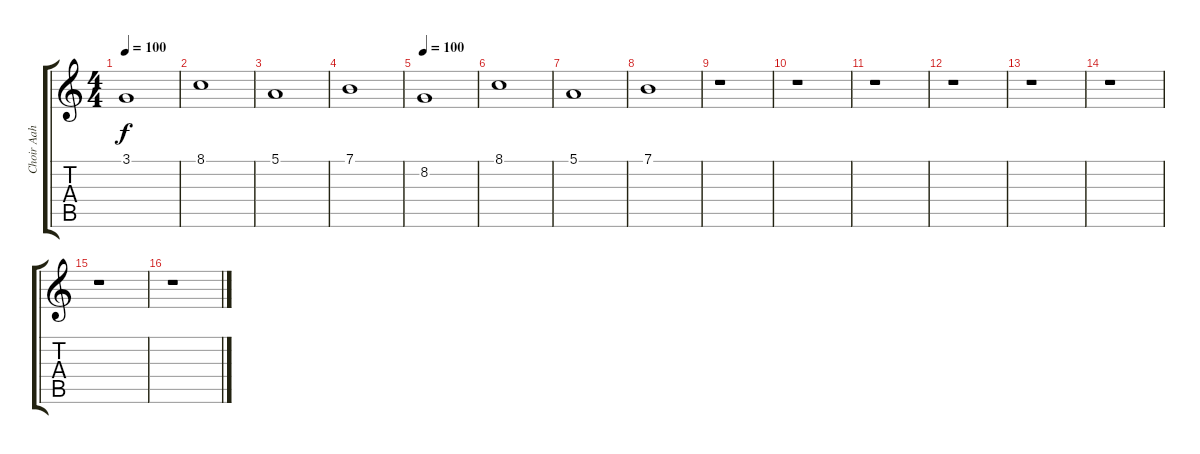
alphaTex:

\track ("Choir Aah" "Choir Aah") {instrument choiraahs}
\staff {score tabs}
\tuning (E4 B3 G3 D3 A2 E2) {hide}
\ts (4 4)
\tempo 100
\clef g2
\ks c
3.1.1{dy f} |
8.1.1 |
5.1.1 |
7.1.1 |
\tempo 100
8.2.1 |
8.1.1 |
5.1.1 |
7.1.1 |
r.1 |
r.1 |
r.1 |
r.1 |
r.1 |
r.1 |
r.1 |
r.1
